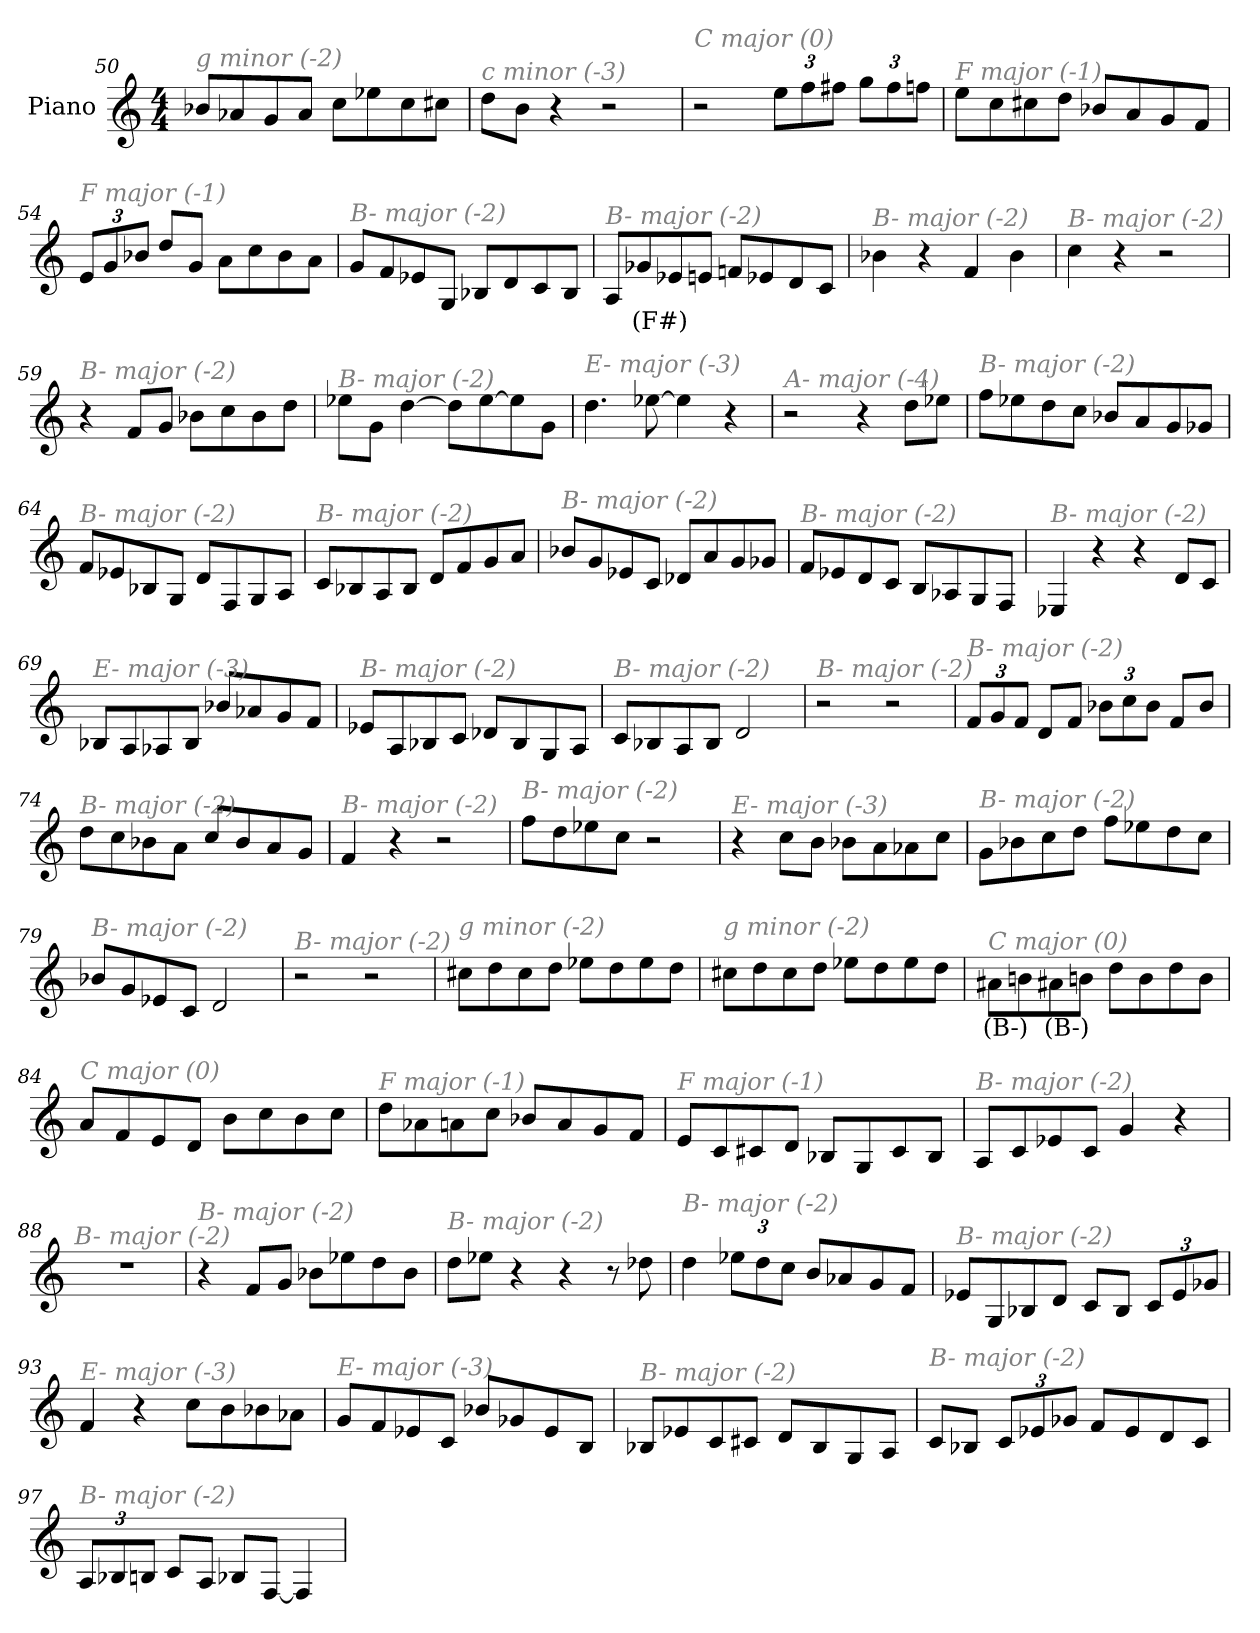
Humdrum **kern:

**kern	**text
*part1	*part1
*staff1	*staff1
*I"Piano	*
*I'Pno	*
*clefG2	*
*k[]	*
*M4/4	*
=50	=50
!LO:TX:i:color=#808080:t=g minor (-2)	!
8b-X/L	.
8a-X/	.
8g/	.
8a-/J	.
8cc\L	.
8ee-X\	.
8cc\	.
8cc#X\J	.
=51	=51
!LO:TX:i:color=#808080:t=c minor (-3)	!
8dd\L	.
8b\J	.
4r	.
2r	.
=52	=52
!LO:TX:i:color=#808080:t=C major (0)	!
2r	.
*Xbrackettup	*
12ee\L	.
12ff\	.
12ff#X\J	.
12gg\L	.
12ff#\	.
12ffn\J	.
!!LO:LB:g=z
=53	=53
!LO:TX:i:color=#808080:t=F major (-1)	!
8ee\L	.
8cc\	.
8cc#X\	.
8dd\J	.
8b-X/L	.
8a/	.
8g/	.
8f/J	.
=54	=54
!LO:TX:i:color=#808080:t=F major (-1)	!
12e/L	.
12g/	.
12b-X/J	.
8dd/L	.
8g/J	.
8a\L	.
8cc\	.
8b-\	.
8a\J	.
=55	=55
!LO:TX:i:color=#808080:t=B- major (-2)	!
8g/L	.
8f/	.
8e-X/	.
8G/J	.
8B-X/L	.
8d/	.
8c/	.
8B-/J	.
=56	=56
!LO:TX:i:color=#808080:t=B- major (-2)	!
8A/L	.
8g-Xi/	(F#)
8e-X/	.
8en/J	.
8fn/L	.
8e-X/	.
8d/	.
8c/J	.
!!LO:LB:g=z
=57	=57
!LO:TX:i:color=#808080:t=B- major (-2)	!
4b-X\	.
4r	.
4f/	.
4b-\	.
=58	=58
!LO:TX:i:color=#808080:t=B- major (-2)	!
4cc\	.
4r	.
2r	.
=59	=59
!LO:TX:i:color=#808080:t=B- major (-2)	!
4r	.
8f/L	.
8g/J	.
8b-X\L	.
8cc\	.
8b-\	.
8dd\J	.
=60	=60
!LO:TX:i:color=#808080:t=B- major (-2)	!
8ee-X\L	.
8g\J	.
[4dd\	.
8dd\L]	.
[8ee-\	.
8ee-\]	.
8g\J	.
=61	=61
!LO:TX:i:color=#808080:t=E- major (-3)	!
4.dd\	.
[8ee-X\	.
4ee-\]	.
4r	.
=62	=62
!LO:TX:i:color=#808080:t=A- major (-4)	!
2r	.
4r	.
8dd\L	.
8ee-X\J	.
!!LO:LB:g=z
=63	=63
!LO:TX:i:color=#808080:t=B- major (-2)	!
8ff\L	.
8ee-X\	.
8dd\	.
8cc\J	.
8b-X/L	.
8a/	.
8g/	.
8g-X/J	.
=64	=64
!LO:TX:i:color=#808080:t=B- major (-2)	!
8f/L	.
8e-X/	.
8B-X/	.
8G/J	.
8d/L	.
8F/	.
8G/	.
8A/J	.
=65	=65
!LO:TX:i:color=#808080:t=B- major (-2)	!
8c/L	.
8B-X/	.
8A/	.
8B-/J	.
8d/L	.
8f/	.
8g/	.
8a/J	.
=66	=66
!LO:TX:i:color=#808080:t=B- major (-2)	!
8b-X/L	.
8g/	.
8e-X/	.
8c/J	.
8d-X/L	.
8a/	.
8g/	.
8g-X/J	.
!!LO:LB:g=z
=67	=67
!LO:TX:i:color=#808080:t=B- major (-2)	!
8f/L	.
8e-X/	.
8d/	.
8c/J	.
8B/L	.
8A-X/	.
8G/	.
8F/J	.
=68	=68
!LO:TX:i:color=#808080:t=B- major (-2)	!
4E-X/	.
4r	.
4r	.
8d/L	.
8c/J	.
=69	=69
!LO:TX:i:color=#808080:t=E- major (-3)	!
8B-X/L	.
8A/	.
8A-X/	.
8B-/J	.
8b-X/L	.
8a-X/	.
8g/	.
8f/J	.
=70	=70
!LO:TX:i:color=#808080:t=B- major (-2)	!
8e-X/L	.
8A/	.
8B-X/	.
8c/J	.
8d-X/L	.
8B-/	.
8G/	.
8A/J	.
!!LO:LB:g=z
=71	=71
!LO:TX:i:color=#808080:t=B- major (-2)	!
8c/L	.
8B-X/	.
8A/	.
8B-/J	.
2d/	.
=72	=72
!LO:TX:i:color=#808080:t=B- major (-2)	!
2r	.
2r	.
=73	=73
!LO:TX:i:color=#808080:t=B- major (-2)	!
12f/L	.
12g/	.
12f/J	.
8d/L	.
8f/J	.
12b-X\L	.
12cc\	.
12b-\J	.
8f/L	.
8b-/J	.
=74	=74
!LO:TX:i:color=#808080:t=B- major (-2)	!
8dd\L	.
8cc\	.
8b-X\	.
8a\J	.
8cc/L	.
8b-/	.
8a/	.
8g/J	.
=75	=75
!LO:TX:i:color=#808080:t=B- major (-2)	!
4f/	.
4r	.
2r	.
!!LO:LB:g=z
=76	=76
!LO:TX:i:color=#808080:t=B- major (-2)	!
8ff\L	.
8dd\	.
8ee-X\	.
8cc\J	.
2r	.
=77	=77
!LO:TX:i:color=#808080:t=E- major (-3)	!
4r	.
8cc\L	.
8b\J	.
8b-X\L	.
8a\	.
8a-X\	.
8cc\J	.
=78	=78
!LO:TX:i:color=#808080:t=B- major (-2)	!
8g\L	.
8b-X\	.
8cc\	.
8dd\J	.
8ff\L	.
8ee-X\	.
8dd\	.
8cc\J	.
=79	=79
!LO:TX:i:color=#808080:t=B- major (-2)	!
8b-X/L	.
8g/	.
8e-X/	.
8c/J	.
2d/	.
=80	=80
!LO:TX:i:color=#808080:t=B- major (-2)	!
2r	.
2r	.
!!LO:LB:g=z
=81	=81
!LO:TX:i:color=#808080:t=g minor (-2)	!
8cc#X\L	.
8dd\	.
8cc#\	.
8dd\J	.
8ee-X\L	.
8dd\	.
8ee-\	.
8dd\J	.
=82	=82
!LO:TX:i:color=#808080:t=g minor (-2)	!
8cc#X\L	.
8dd\	.
8cc#\	.
8dd\J	.
8ee-X\L	.
8dd\	.
8ee-\	.
8dd\J	.
=83	=83
!LO:TX:i:color=#808080:t=C major (0)	!
8a#Xi\L	(B-)
8bn\	.
8a#Xi\	(B-)
8bn\J	.
8dd\L	.
8b\	.
8dd\	.
8b\J	.
=84	=84
!LO:TX:i:color=#808080:t=C major (0)	!
8a/L	.
8f/	.
8e/	.
8d/J	.
8b\L	.
8cc\	.
8b\	.
8cc\J	.
!!LO:LB:g=z
=85	=85
!LO:TX:i:color=#808080:t=F major (-1)	!
8dd\L	.
8a-X\	.
8an\	.
8cc\J	.
8b-X/L	.
8a/	.
8g/	.
8f/J	.
=86	=86
!LO:TX:i:color=#808080:t=F major (-1)	!
8e/L	.
8c/	.
8c#X/	.
8d/J	.
8B-X/L	.
8G/	.
8c#/	.
8B-/J	.
=87	=87
!LO:TX:i:color=#808080:t=B- major (-2)	!
8A/L	.
8c/	.
8e-X/	.
8c/J	.
4g/	.
4r	.
=88	=88
!LO:TX:i:color=#808080:t=B- major (-2)	!
1r	.
=89	=89
!LO:TX:i:color=#808080:t=B- major (-2)	!
4r	.
8f/L	.
8g/J	.
8b-X\L	.
8ee-X\	.
8dd\	.
8b-\J	.
!!LO:LB:g=z
=90	=90
!LO:TX:i:color=#808080:t=B- major (-2)	!
8dd\L	.
8ee-X\J	.
4r	.
4r	.
8r	.
8dd-X\	.
=91	=91
!LO:TX:i:color=#808080:t=B- major (-2)	!
4dd\	.
12ee-X\L	.
12dd\	.
12cc\J	.
8b/L	.
8a-X/	.
8g/	.
8f/J	.
=92	=92
!LO:TX:i:color=#808080:t=B- major (-2)	!
8e-X/L	.
8G/	.
8B-X/	.
8d/J	.
8c/L	.
8B-/J	.
12c/L	.
12e-/	.
12g-X/J	.
=93	=93
!LO:TX:i:color=#808080:t=E- major (-3)	!
4f/	.
4r	.
8cc\L	.
8b\	.
8b-X\	.
8a-X\J	.
!!LO:PB:g=z
=94	=94
!LO:TX:i:color=#808080:t=E- major (-3)	!
8g/L	.
8f/	.
8e-X/	.
8c/J	.
8b-X/L	.
8g-X/	.
8e-/	.
8B/J	.
=95	=95
!LO:TX:i:color=#808080:t=B- major (-2)	!
8B-X/L	.
8e-X/	.
8c/	.
8c#X/J	.
8d/L	.
8B-/	.
8G/	.
8A/J	.
=96	=96
!LO:TX:i:color=#808080:t=B- major (-2)	!
8c/L	.
8B-X/J	.
12c/L	.
12e-X/	.
12g-X/J	.
8f/L	.
8e-/	.
8d/	.
8c/J	.
=97	=97
!LO:TX:i:color=#808080:t=B- major (-2)	!
12A/L	.
12B-X/	.
12Bn/J	.
8c/L	.
8A/J	.
8B-X/L	.
[8F/J	.
4F/]	.
=	=
*-	*-
